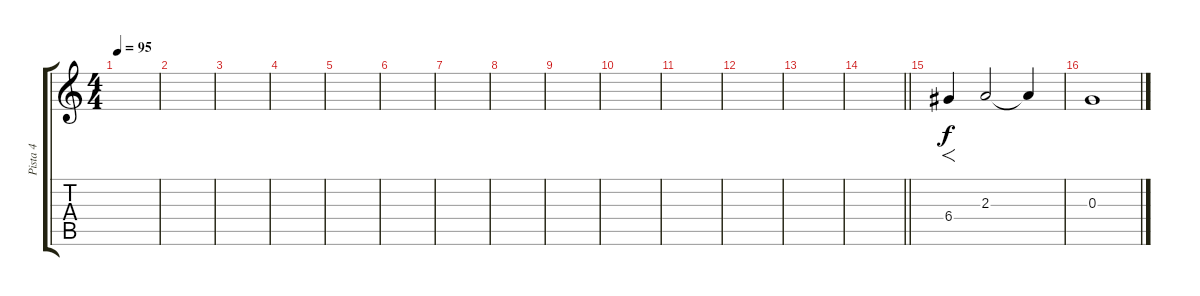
\track ("Pista 4" "Pista 4") {instrument contrabass}
\staff {score tabs}
\tuning (E4 B3 G3 D3 A2 E2) {hide}
\ts (4 4)
\tempo 95
\clef g2
\ks c
|
|
|
|
|
|
|
|
|
|
|
|
|
\barLineRight lightlight
|
\section ("" "")
6.4.4{f} 2.3.2{dy f} 2.3{t}.4 |
0.3.1
